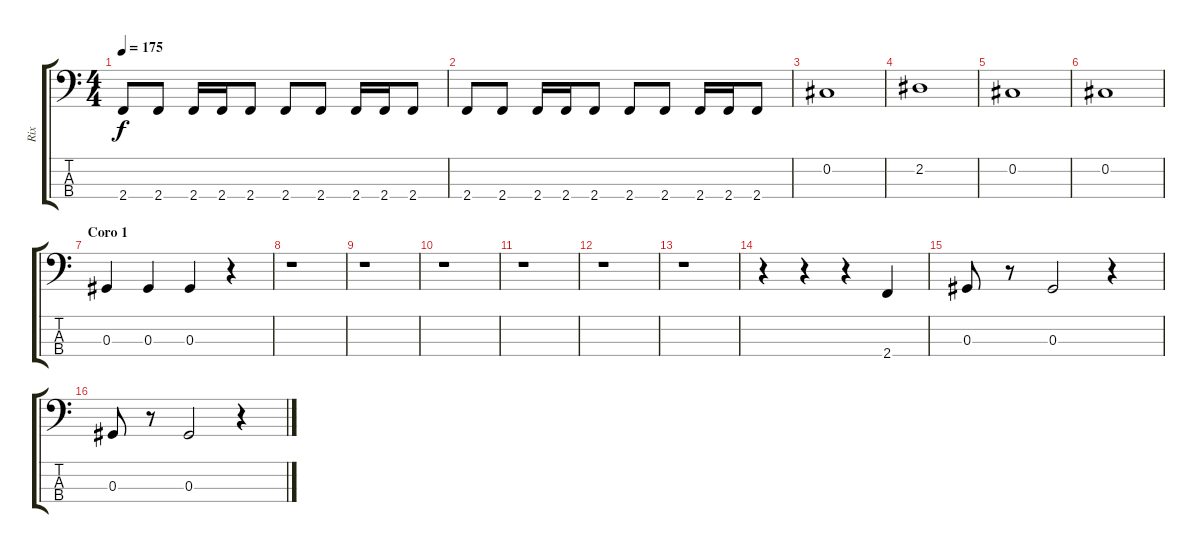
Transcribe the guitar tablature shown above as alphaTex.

\track ("Rix" "Rix") {instrument electricbassfinger}
\staff {score tabs}
\tuning (Gb2 Db2 Ab1 Eb1) {hide}
\ts (4 4)
\tempo 175
\clef f4
\ks c
2.4.8{dy f} 2.4.8 2.4.16 2.4.16 2.4.8 2.4.8 2.4.8 2.4.16 2.4.16 2.4.8 |
2.4.8 2.4.8 2.4.16 2.4.16 2.4.8 2.4.8 2.4.8 2.4.16 2.4.16 2.4.8 |
0.2.1 |
2.2.1 |
0.2.1 |
0.2.1 |
\section ("" "Coro 1")
0.3.4 0.3.4 0.3.4 r.4 |
r.1 |
r.1 |
r.1 |
r.1 |
r.1 |
r.1 |
r.4 r.4 r.4 2.4.4 |
0.3.8 r.8 0.3.2 r.4 |
0.3.8 r.8 0.3.2 r.4
